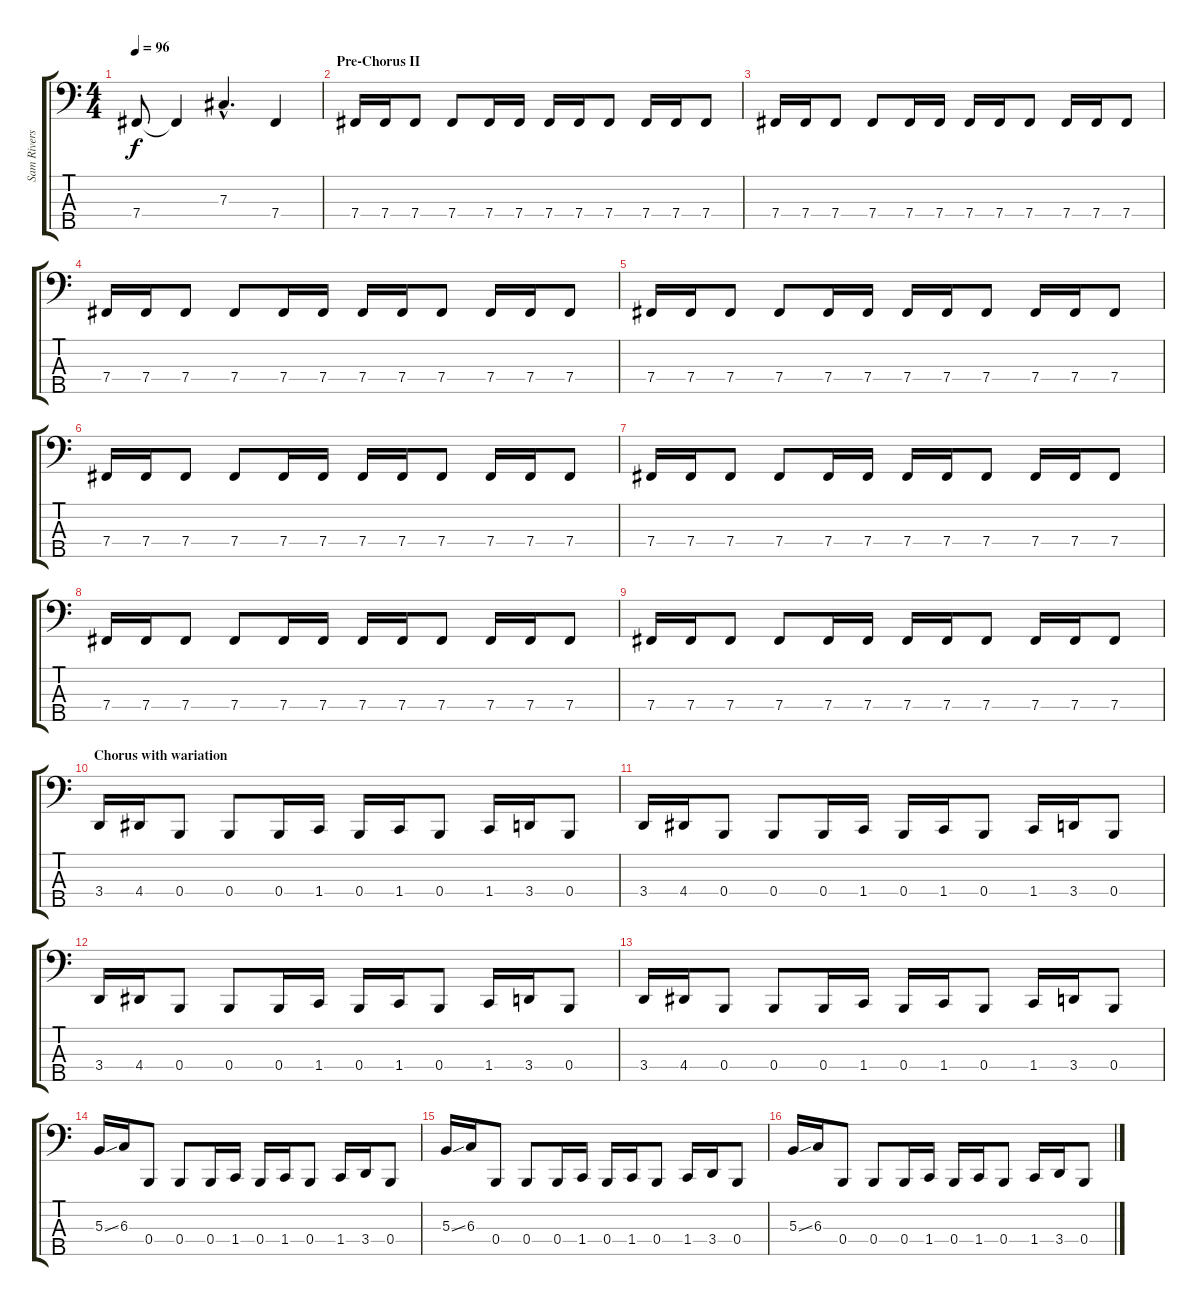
\track ("Sam Rivers - Bass" "Sam Rivers") {instrument electricbassfinger}
\staff {score tabs}
\tuning (E2 B1 Gb1 B0 Ab0) {hide}
\ts (4 4)
\tempo 96
\clef f4
\ks c
7.4{t}.8{dy f} 7.4{t}.4 7.3{hac}.4{d} 7.4.4 |
\section ("" "Pre-Chorus II")
7.4.16 7.4.16 7.4.8 7.4.8 7.4.16 7.4.16 7.4.16 7.4.16 7.4.8 7.4.16 7.4.16 7.4.8 |
7.4.16 7.4.16 7.4.8 7.4.8 7.4.16 7.4.16 7.4.16 7.4.16 7.4.8 7.4.16 7.4.16 7.4.8 |
7.4.16 7.4.16 7.4.8 7.4.8 7.4.16 7.4.16 7.4.16 7.4.16 7.4.8 7.4.16 7.4.16 7.4.8 |
7.4.16 7.4.16 7.4.8 7.4.8 7.4.16 7.4.16 7.4.16 7.4.16 7.4.8 7.4.16 7.4.16 7.4.8 |
7.4.16 7.4.16 7.4.8 7.4.8 7.4.16 7.4.16 7.4.16 7.4.16 7.4.8 7.4.16 7.4.16 7.4.8 |
7.4.16 7.4.16 7.4.8 7.4.8 7.4.16 7.4.16 7.4.16 7.4.16 7.4.8 7.4.16 7.4.16 7.4.8 |
7.4.16 7.4.16 7.4.8 7.4.8 7.4.16 7.4.16 7.4.16 7.4.16 7.4.8 7.4.16 7.4.16 7.4.8 |
7.4.16 7.4.16 7.4.8 7.4.8 7.4.16 7.4.16 7.4.16 7.4.16 7.4.8 7.4.16 7.4.16 7.4.8 |
\section ("" "Chorus with wariation")
3.4.16 4.4.16 0.4.8 0.4.8 0.4.16 1.4.16 0.4.16 1.4.16 0.4.8 1.4.16 3.4.16 0.4.8 |
3.4.16 4.4.16 0.4.8 0.4.8 0.4.16 1.4.16 0.4.16 1.4.16 0.4.8 1.4.16 3.4.16 0.4.8 |
3.4.16 4.4.16 0.4.8 0.4.8 0.4.16 1.4.16 0.4.16 1.4.16 0.4.8 1.4.16 3.4.16 0.4.8 |
3.4.16 4.4.16 0.4.8 0.4.8 0.4.16 1.4.16 0.4.16 1.4.16 0.4.8 1.4.16 3.4.16 0.4.8 |
5.3{ss}.16 6.3.16 0.4.8 0.4.8 0.4.16 1.4.16 0.4.16 1.4.16 0.4.8 1.4.16 3.4.16 0.4.8 |
5.3{ss}.16 6.3.16 0.4.8 0.4.8 0.4.16 1.4.16 0.4.16 1.4.16 0.4.8 1.4.16 3.4.16 0.4.8 |
5.3{ss}.16 6.3.16 0.4.8 0.4.8 0.4.16 1.4.16 0.4.16 1.4.16 0.4.8 1.4.16 3.4.16 0.4.8
